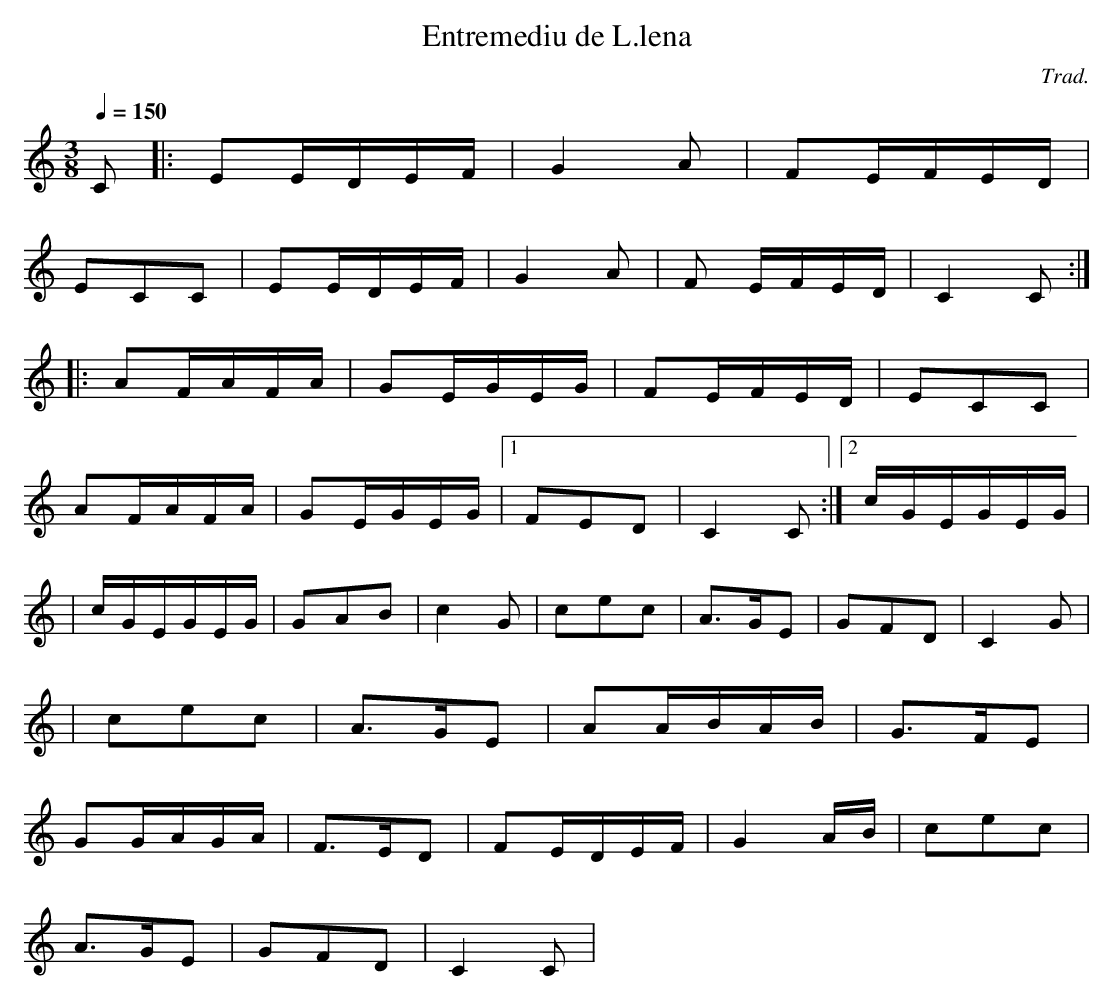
X:1
T:Entremediu de L.lena
C:Trad.
M:3/8
L:1/8
Q:1/4=150
K:C
C|: EE/D/E/F/|G2 A|FE/F/E/D/|
ECC|EE/D/E/F/|G2 A|F E/F/E/D/|C2 C :|
|: AF/A/F/A/|GE/G/E/G/|FE/F/E/D/|ECC|
AF/A/F/A/|GE/G/E/G/|1 FED|C2 C :|2 c/G/E/G/E/G/|
|c/G/E/G/E/G/|GAB|c2 G|cec|A3/2G/E|GFD|C2 G|
|cec|A3/2G/E|AA/B/A/B/|G3/2F/E|
GG/A/G/A/|F3/2E/D|FE/D/E/F/|G2 A/B/|cec|
A3/2G/E|GFD|C2 C|
